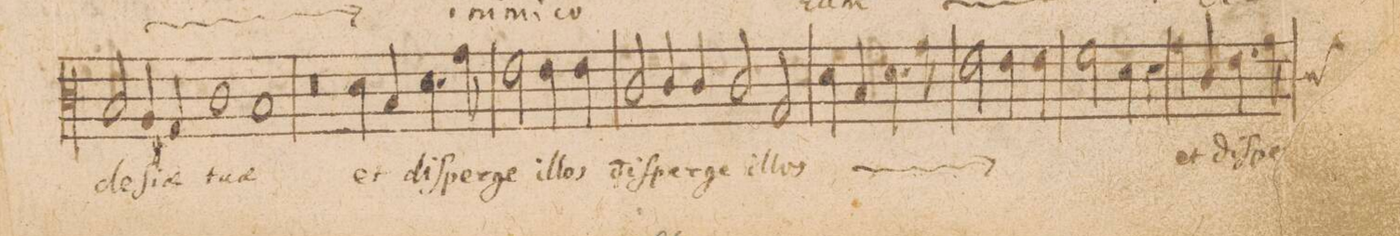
**kern	**text
*I"[CANTVS.]	*
*clefC3	*
*k[]	*
*met(C|)	*
*M2/1	*
2B/	-cle-
4A/	-ſi-
4G#X/	-ae
1c\	tu-
=20-	=20-
1B/	-ae
0r	.
=21-	=21-
4d\	et
4B/	diſ-
4.d\	-per-
8g\	-ge
=22-	=22-
2e\	il-
4e\	-los
4e\	.
2c/	diſ-
4c/	-per-
4c/	-ge
=23-	=23-
2c/	il-
2G/	-los
*	*ij
4d\	et
4B/	diſ-
4.d\	-per-
8g\	-ge
=24-	=24-
2e\	il-
4e\	-los
4e\	diſ-
2f\	-per-
4d\	-ge
*	*Xij
4r	.
=25-	=25-
4g\	et
4c/	diſ-
4.e\	-pe[r]-
8g\	-[ge]
*custos:c	*
*-	*-
